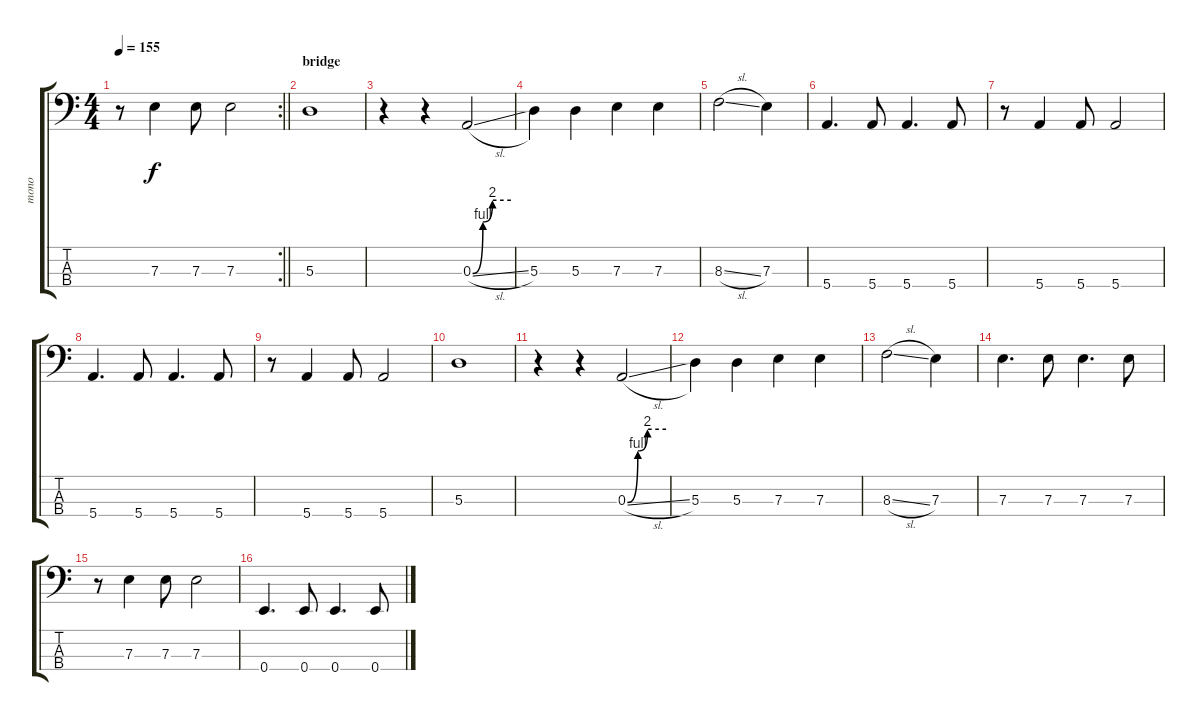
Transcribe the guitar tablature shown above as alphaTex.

\track ("mono" "mono") {instrument electricbasspick}
\staff {score tabs}
\tuning (G2 D2 A1 E1) {hide}
\rc 2
\ts (4 4)
\tempo 155
\clef f4
\barLineRight lightlight
\ks c
r.8{dy f} 7.3.4 7.3.8 7.3.2 |
\section ("" "bridge")
5.3.1 |
r.4 r.4 0.3{be (custom 0 0 16 4 31 8 60 8) sl}.2 |
5.3.4 5.3.4 7.3.4 7.3.4 |
8.3{sl}.2 7.3.4 |
5.4.4{d} 5.4.8 5.4.4{d} 5.4.8 |
r.8 5.4.4 5.4.8 5.4.2 |
5.4.4{d} 5.4.8 5.4.4{d} 5.4.8 |
r.8 5.4.4 5.4.8 5.4.2 |
5.3.1 |
r.4 r.4 0.3{be (custom 0 0 16 4 31 8 60 8) sl}.2 |
5.3.4 5.3.4 7.3.4 7.3.4 |
8.3{sl}.2 7.3.4 |
7.3.4{d} 7.3.8 7.3.4{d} 7.3.8 |
r.8 7.3.4 7.3.8 7.3.2 |
0.4.4{d} 0.4.8 0.4.4{d} 0.4.8
